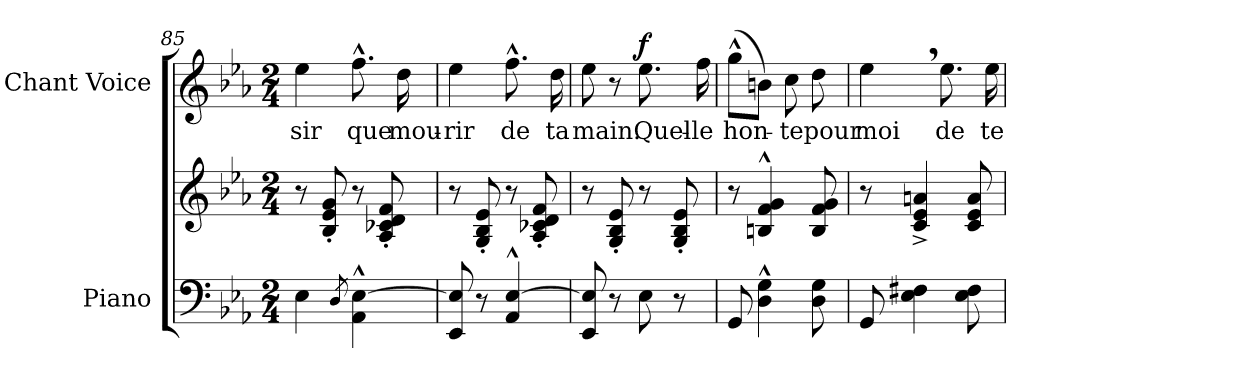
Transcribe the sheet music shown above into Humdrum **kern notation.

**kern	**kern	**kern	**text	**dynam
*part2	*part2	*part1	*part1	*part1
*staff3	*staff2	*staff1	*staff1	*staff1
*I"Piano	*	*I"Chant Voice	*	*
*I'Pno	*	*	*	*
*clefF4	*clefG2	*clefG2	*	*
*k[b-e-a-]	*k[b-e-a-]	*k[b-e-a-]	*	*
*M2/4	*M2/4	*M2/4	*	*
=85	=85	=85	=85	=85
!	!	!	!LO:LY:b	!
4E-\	8r	4ee-\	-sir	.
.	8B-/' 8e-/' 8g/'	.	.	.
8qD/	.	.	.	.
!	!	!	!LO:LY:b	!
4AA-\^^ [4E-\^^	8r	8.ff^^\	que	.
.	8A-/' 8c-X/' 8d/' 8f/'	.	.	.
!	!	!	!LO:LY:b	!
.	.	16dd\	mou-	.
=86	=86	=86	=86	=86
!	!	!	!LO:LY:b	!
8EE-/ 8E-/]	8r	4ee-\	-rir	.
8r	8G/' 8B-/' 8e-/'	.	.	.
!	!	!	!LO:LY:b	!
4AA-/^^ [4E-/^^	8r	8.ff^^\	de	.
.	8A-/' 8c-X/' 8d/' 8f/'	.	.	.
!	!	!	!LO:LY:b	!
.	.	16dd\	ta	.
=87	=87	=87	=87	=87
!	!	!	!LO:LY:b	!
8EE-/ 8E-/]	8r	8ee-\	main.	.
8r	8G/' 8B-/' 8e-/'	8r	.	.
!	!	!	!LO:LY:b	!LO:DY:a
8E-\	8r	8.ee-\	Quel-	f
8r	8G/' 8B-/' 8e-/'	.	.	.
!	!	!	!LO:LY:b	!
.	.	16ff\	-le	.
=88	=88	=88	=88	=88
!	!	!	!LO:LY:b	!
8GG/	8r	(8gg^^\L	hon-	.
4D\^^ 4G\^^	4Bn/^^ 4f/^^ 4g/^^	8bn\J)	.	.
!	!	!	!LO:LY:b	!
.	.	8cc\	-te	.
!	!	!	!LO:LY:b	!
8D\ 8G\	8B/ 8f/ 8g/	8dd\	pour	.
!!LO:PB:g=z
=89	=89	=89	=89	=89
!	!	!	!LO:LY:b	!
8GG/	8r	4ee-,\	moi	.
4E-\ 4F#X\	4c/^ 4e-/^ 4an/^	.	.	.
!	!	!	!LO:LY:b	!
.	.	8.ee-\	de	.
8E-\ 8F#\	8c/ 8e-/ 8a/	.	.	.
!	!	!	!LO:LY:b	!
.	.	16ee-\	te	.
=	=	=	=	=
*-	*-	*-	*-	*-
